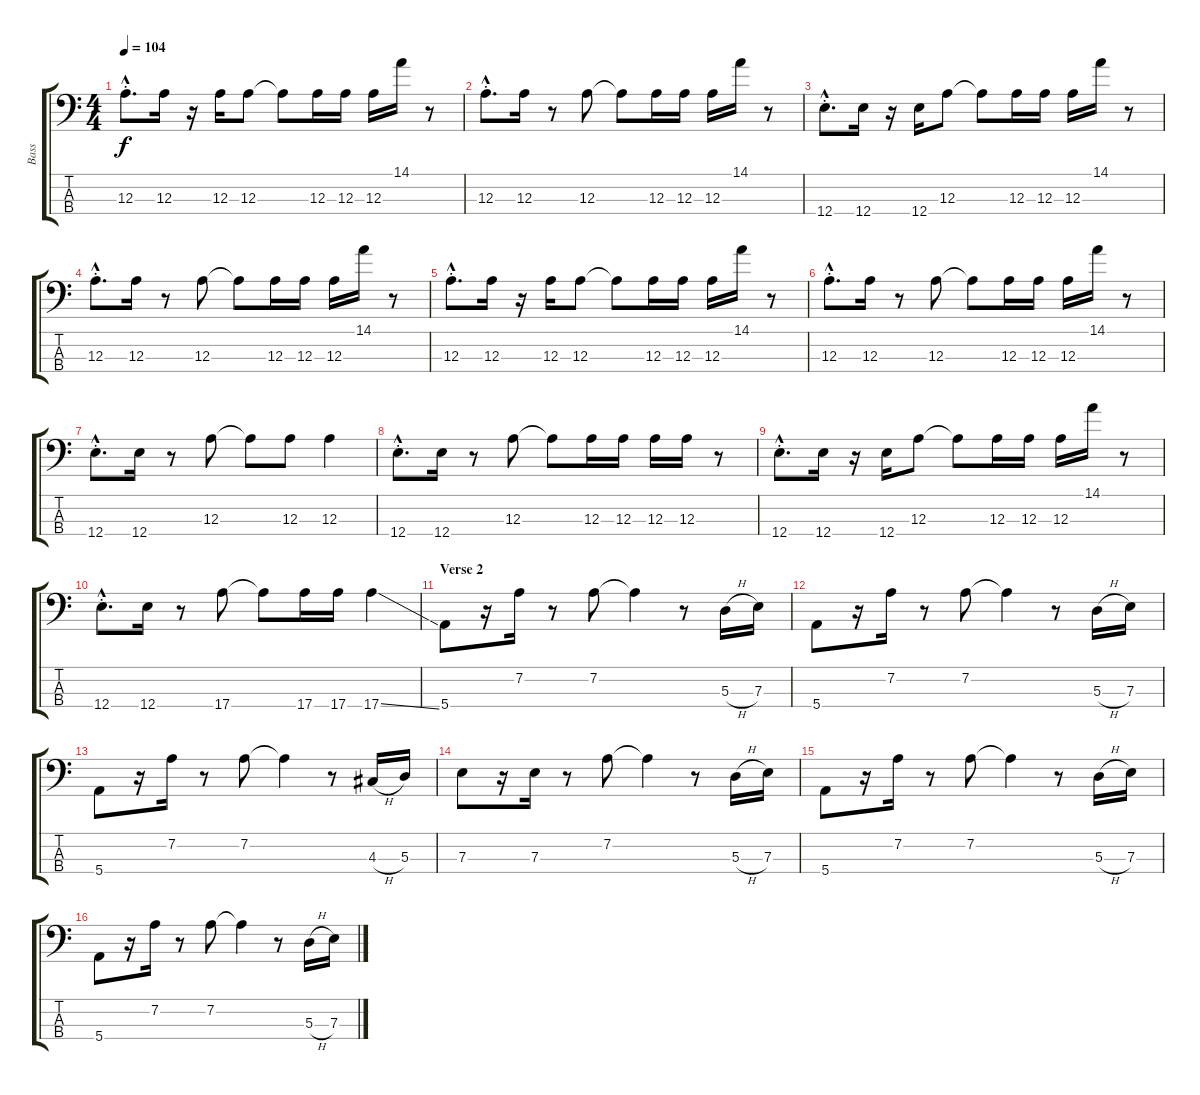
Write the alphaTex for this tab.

\track ("Bass" "Bass") {instrument electricbassfinger}
\staff {score tabs}
\tuning (G2 D2 A1 E1) {hide}
\ts (4 4)
\tempo 104
\clef f4
\ks c
12.3{hac st}.8{d dy f} 12.3.16 r.16 12.3.16 12.3.8 12.3{t}.8 12.3.16 12.3.16 12.3.16 14.1.16 r.8 |
12.3{hac st}.8{d} 12.3.16 r.8 12.3.8 12.3{t}.8 12.3.16 12.3.16 12.3.16 14.1.16 r.8 |
12.4{hac st}.8{d} 12.4.16 r.16 12.4.16 12.3.8 12.3{t}.8 12.3.16 12.3.16 12.3.16 14.1.16 r.8 |
12.3{hac st}.8{d} 12.3.16 r.8 12.3.8 12.3{t}.8 12.3.16 12.3.16 12.3.16 14.1.16 r.8 |
12.3{hac st}.8{d} 12.3.16 r.16 12.3.16 12.3.8 12.3{t}.8 12.3.16 12.3.16 12.3.16 14.1.16 r.8 |
12.3{hac st}.8{d} 12.3.16 r.8 12.3.8 12.3{t}.8 12.3.16 12.3.16 12.3.16 14.1.16 r.8 |
12.4{hac st}.8{d} 12.4.16 r.8 12.3.8 12.3{t}.8 12.3.8 12.3.4 |
12.4{hac st}.8{d} 12.4.16 r.8 12.3.8 12.3{t}.8 12.3.16 12.3.16 12.3.16 12.3.16 r.8 |
12.4{hac st}.8{d} 12.4.16 r.16 12.4.16 12.3.8 12.3{t}.8 12.3.16 12.3.16 12.3.16 14.1.16 r.8 |
12.4{hac st}.8{d} 12.4.16 r.8 17.4.8 17.4{t}.8 17.4.16 17.4.16 17.4{ss}.4 |
\section ("" "Verse 2")
5.4.8 r.16 7.2.16 r.8 7.2.8 7.2{t}.4 r.8 5.3{h}.16 7.3.16 |
5.4.8 r.16 7.2.16 r.8 7.2.8 7.2{t}.4 r.8 5.3{h}.16 7.3.16 |
5.4.8 r.16 7.2.16 r.8 7.2.8 7.2{t}.4 r.8 4.3{h}.16 5.3.16 |
7.3.8 r.16 7.3.16 r.8 7.2.8 7.2{t}.4 r.8 5.3{h}.16 7.3.16 |
5.4.8 r.16 7.2.16 r.8 7.2.8 7.2{t}.4 r.8 5.3{h}.16 7.3.16 |
5.4.8 r.16 7.2.16 r.8 7.2.8 7.2{t}.4 r.8 5.3{h}.16 7.3.16
